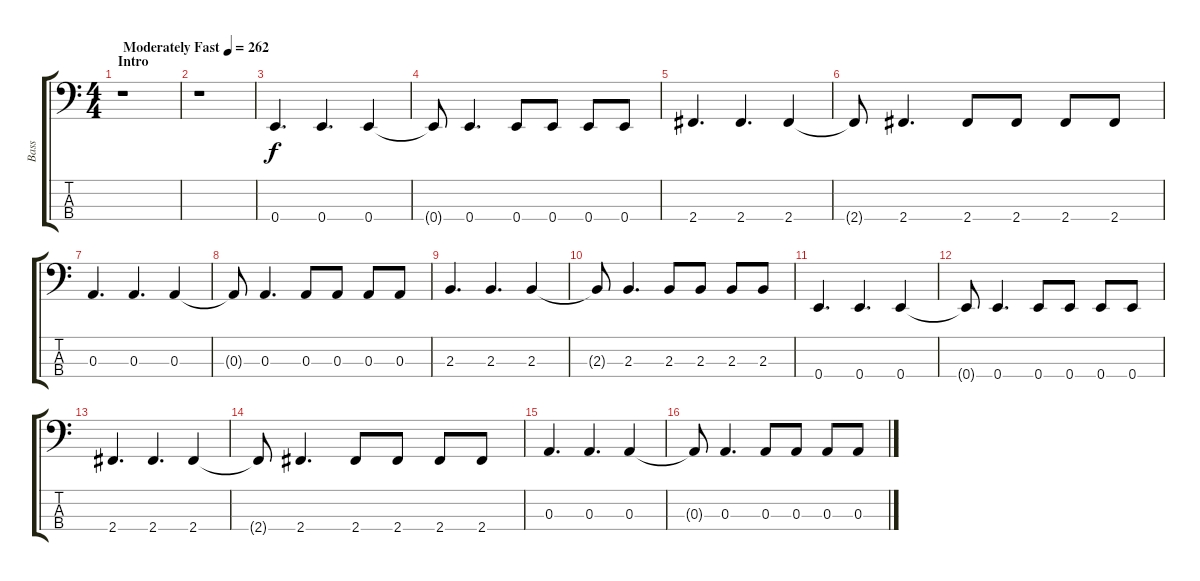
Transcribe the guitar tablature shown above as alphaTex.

\track ("Bass" "Bass") {instrument electricbassfinger}
\staff {score tabs}
\tuning (G2 D2 A1 E1) {hide}
\ts (4 4)
\section ("" "Intro")
\tempo (262 "Moderately Fast")
\clef f4
\ks c
r.1{dy f instrument electricbassfinger} |
r.1 |
0.4.4{d} 0.4.4{d} 0.4.4 |
0.4{t}.8 0.4.4{d} 0.4.8 0.4.8 0.4.8 0.4.8 |
2.4.4{d} 2.4.4{d} 2.4.4 |
2.4{t}.8 2.4.4{d} 2.4.8 2.4.8 2.4.8 2.4.8 |
0.3.4{d} 0.3.4{d} 0.3.4 |
0.3{t}.8 0.3.4{d} 0.3.8 0.3.8 0.3.8 0.3.8 |
2.3.4{d} 2.3.4{d} 2.3.4 |
2.3{t}.8 2.3.4{d} 2.3.8 2.3.8 2.3.8 2.3.8 |
0.4.4{d} 0.4.4{d} 0.4.4 |
0.4{t}.8 0.4.4{d} 0.4.8 0.4.8 0.4.8 0.4.8 |
2.4.4{d} 2.4.4{d} 2.4.4 |
2.4{t}.8 2.4.4{d} 2.4.8 2.4.8 2.4.8 2.4.8 |
0.3.4{d} 0.3.4{d} 0.3.4 |
0.3{t}.8 0.3.4{d} 0.3.8 0.3.8 0.3.8 0.3.8
